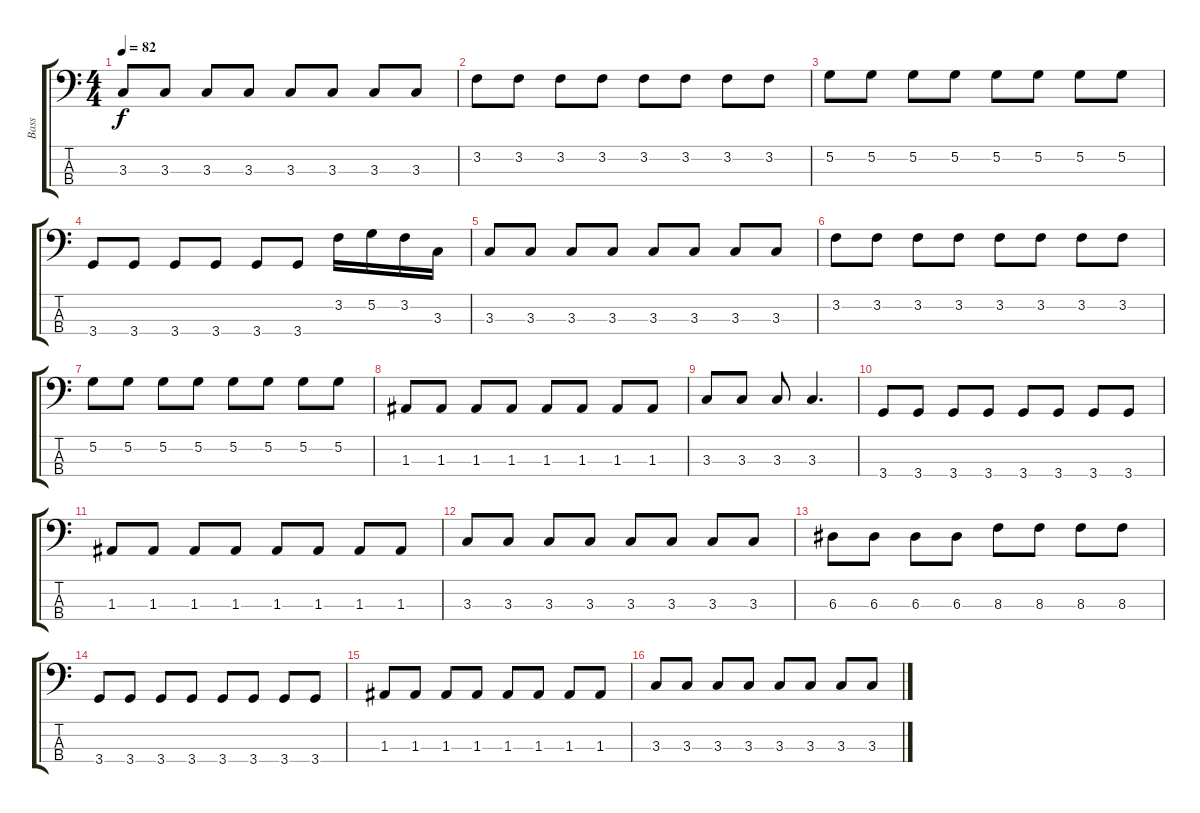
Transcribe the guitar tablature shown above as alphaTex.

\track ("Bass" "Bass") {instrument electricbassfinger}
\staff {score tabs}
\tuning (G2 D2 A1 E1) {hide}
\ts (4 4)
\tempo 82
\clef f4
\ks c
3.3.8{dy f} 3.3.8 3.3.8 3.3.8 3.3.8 3.3.8 3.3.8 3.3.8 |
3.2.8 3.2.8 3.2.8 3.2.8 3.2.8 3.2.8 3.2.8 3.2.8 |
5.2.8 5.2.8 5.2.8 5.2.8 5.2.8 5.2.8 5.2.8 5.2.8 |
3.4.8 3.4.8 3.4.8 3.4.8 3.4.8 3.4.8 3.2.16 5.2.16 3.2.16 3.3.16 |
3.3.8 3.3.8 3.3.8 3.3.8 3.3.8 3.3.8 3.3.8 3.3.8 |
3.2.8 3.2.8 3.2.8 3.2.8 3.2.8 3.2.8 3.2.8 3.2.8 |
5.2.8 5.2.8 5.2.8 5.2.8 5.2.8 5.2.8 5.2.8 5.2.8 |
1.3.8 1.3.8 1.3.8 1.3.8 1.3.8 1.3.8 1.3.8 1.3.8 |
3.3.8 3.3.8 3.3.8 3.3.4{d} |
3.4.8 3.4.8 3.4.8 3.4.8 3.4.8 3.4.8 3.4.8 3.4.8 |
1.3.8 1.3.8 1.3.8 1.3.8 1.3.8 1.3.8 1.3.8 1.3.8 |
3.3.8 3.3.8 3.3.8 3.3.8 3.3.8 3.3.8 3.3.8 3.3.8 |
6.3.8 6.3.8 6.3.8 6.3.8 8.3.8 8.3.8 8.3.8 8.3.8 |
3.4.8 3.4.8 3.4.8 3.4.8 3.4.8 3.4.8 3.4.8 3.4.8 |
1.3.8 1.3.8 1.3.8 1.3.8 1.3.8 1.3.8 1.3.8 1.3.8 |
3.3.8 3.3.8 3.3.8 3.3.8 3.3.8 3.3.8 3.3.8 3.3.8
